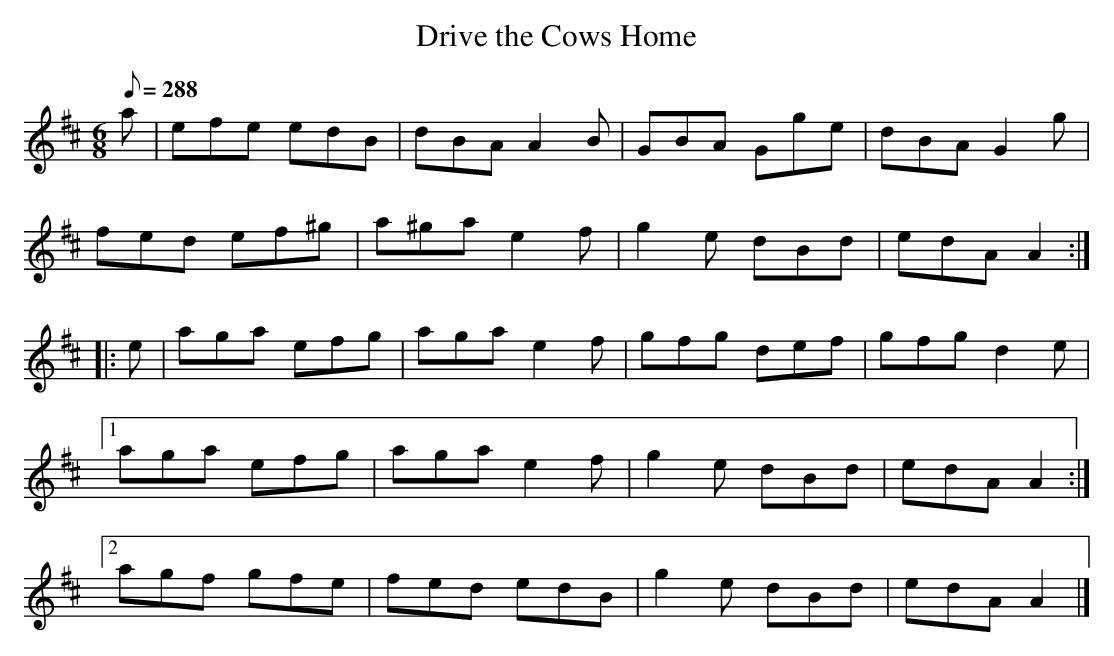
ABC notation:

X:1
T:Drive the Cows Home
L:1/8
M:6/8
Q:288
K:Amix
a|efe edB|dBA A2 B|GBA Gge|dBA G2 g|
fed ef^g|a^ga e2 f|g2 e dBd|edA A2:|
|:e|aga efg|aga e2 f|gfg def|gfg d2 e|
[1aga efg|aga e2 f|g2 e dBd|edA A2:|
[2agf gfe|fed edB|g2 e dBd|edA A2|]
